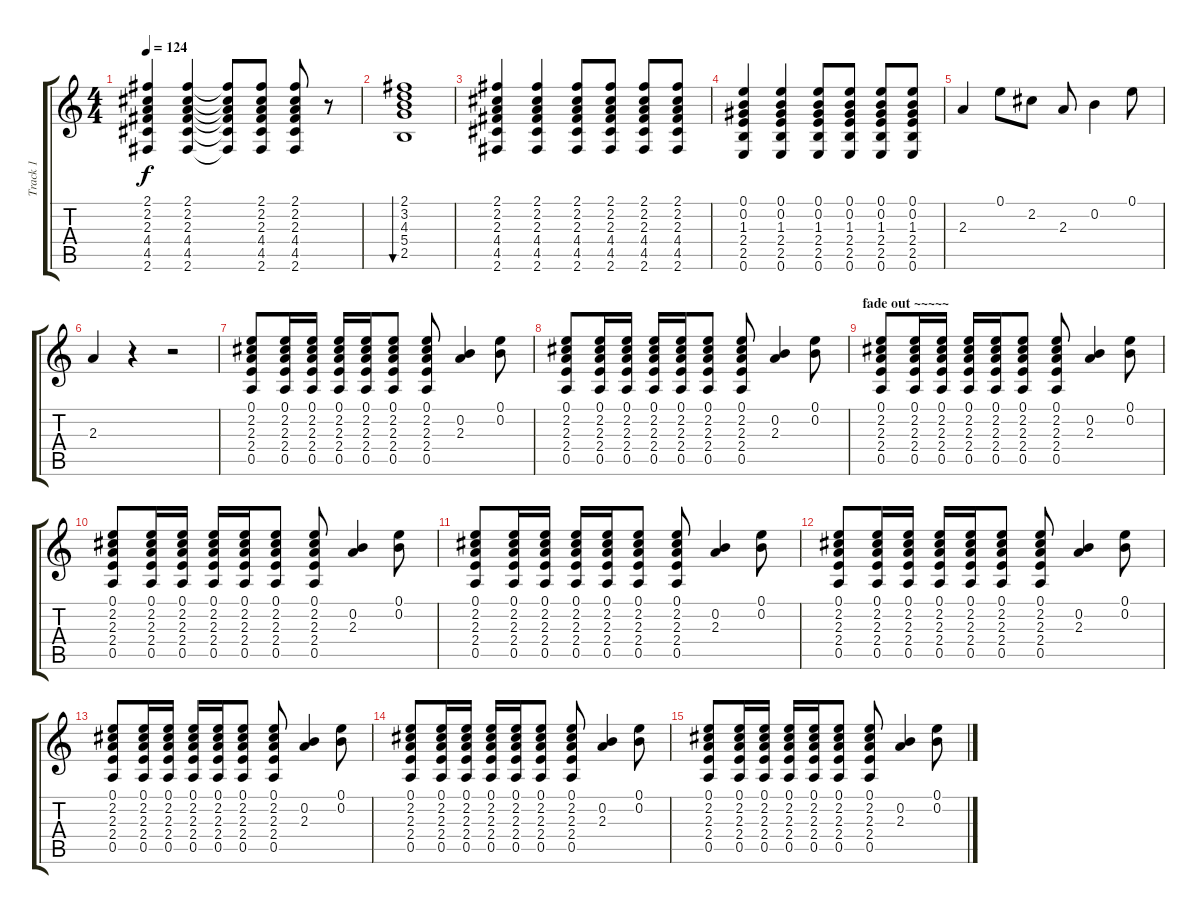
\track ("Track 1" "Track 1") {instrument electricguitarclean}
\staff {score tabs}
\tuning (E4 B3 G3 D3 A2 E2) {hide}
\ts (4 4)
\tempo 124
\clef g2
\ks c
(2.1 2.2 2.3 4.4 4.5 2.6).4{dy f} (2.1 2.2 2.3 4.4 4.5 2.6).4 (2.1{t} 2.2{t} 2.3{t} 4.4{t} 4.5{t} 2.6{t}).8 (2.1 2.2 2.3 4.4 4.5 2.6).8 (2.1 2.2 2.3 4.4 4.5 2.6).8 r.8 |
(2.1 3.2 4.3 5.4 2.5).1{bu 480} |
(2.1 2.2 2.3 4.4 4.5 2.6).4 (2.1 2.2 2.3 4.4 4.5 2.6).4 (2.1 2.2 2.3 4.4 4.5 2.6).8 (2.1 2.2 2.3 4.4 4.5 2.6).8 (2.1 2.2 2.3 4.4 4.5 2.6).8 (2.1 2.2 2.3 4.4 4.5 2.6).8 |
(0.1 0.2 1.3 2.4 2.5 0.6).4 (0.1 0.2 1.3 2.4 2.5 0.6).4 (0.1 0.2 1.3 2.4 2.5 0.6).8 (0.1 0.2 1.3 2.4 2.5 0.6).8 (0.1 0.2 1.3 2.4 2.5 0.6).8 (0.1 0.2 1.3 2.4 2.5 0.6).8 |
2.3.4 0.1.8 2.2.8 2.3.8 0.2.4 0.1.8 |
2.3.4 r.4 r.2 |
(0.1 2.2 2.3 2.4 0.5).8 (0.1 2.2 2.3 2.4 0.5).16 (0.1 2.2 2.3 2.4 0.5).16 (0.1 2.2 2.3 2.4 0.5).16 (0.1 2.2 2.3 2.4 0.5).16 (0.1 2.2 2.3 2.4 0.5).8 (0.1 2.2 2.3 2.4 0.5).8 (0.2 2.3).4 (0.1 0.2).8 |
(0.1 2.2 2.3 2.4 0.5).8 (0.1 2.2 2.3 2.4 0.5).16 (0.1 2.2 2.3 2.4 0.5).16 (0.1 2.2 2.3 2.4 0.5).16 (0.1 2.2 2.3 2.4 0.5).16 (0.1 2.2 2.3 2.4 0.5).8 (0.1 2.2 2.3 2.4 0.5).8 (0.2 2.3).4 (0.1 0.2).8 |
\section ("" "fade out ~~~~~")
(0.1 2.2 2.3 2.4 0.5).8{volume 11} (0.1 2.2 2.3 2.4 0.5).16 (0.1 2.2 2.3 2.4 0.5).16 (0.1 2.2 2.3 2.4 0.5).16 (0.1 2.2 2.3 2.4 0.5).16 (0.1 2.2 2.3 2.4 0.5).8 (0.1 2.2 2.3 2.4 0.5).8 (0.2 2.3).4 (0.1 0.2).8 |
(0.1 2.2 2.3 2.4 0.5).8{volume 9} (0.1 2.2 2.3 2.4 0.5).16 (0.1 2.2 2.3 2.4 0.5).16 (0.1 2.2 2.3 2.4 0.5).16 (0.1 2.2 2.3 2.4 0.5).16 (0.1 2.2 2.3 2.4 0.5).8 (0.1 2.2 2.3 2.4 0.5).8 (0.2 2.3).4 (0.1 0.2).8 |
(0.1 2.2 2.3 2.4 0.5).8{volume 7} (0.1 2.2 2.3 2.4 0.5).16 (0.1 2.2 2.3 2.4 0.5).16 (0.1 2.2 2.3 2.4 0.5).16 (0.1 2.2 2.3 2.4 0.5).16 (0.1 2.2 2.3 2.4 0.5).8 (0.1 2.2 2.3 2.4 0.5).8 (0.2 2.3).4 (0.1 0.2).8 |
(0.1 2.2 2.3 2.4 0.5).8{volume 6} (0.1 2.2 2.3 2.4 0.5).16 (0.1 2.2 2.3 2.4 0.5).16 (0.1 2.2 2.3 2.4 0.5).16 (0.1 2.2 2.3 2.4 0.5).16 (0.1 2.2 2.3 2.4 0.5).8 (0.1 2.2 2.3 2.4 0.5).8 (0.2 2.3).4 (0.1 0.2).8 |
(0.1 2.2 2.3 2.4 0.5).8{volume 5} (0.1 2.2 2.3 2.4 0.5).16 (0.1 2.2 2.3 2.4 0.5).16 (0.1 2.2 2.3 2.4 0.5).16 (0.1 2.2 2.3 2.4 0.5).16 (0.1 2.2 2.3 2.4 0.5).8 (0.1 2.2 2.3 2.4 0.5).8 (0.2 2.3).4 (0.1 0.2).8 |
(0.1 2.2 2.3 2.4 0.5).8{volume 3} (0.1 2.2 2.3 2.4 0.5).16 (0.1 2.2 2.3 2.4 0.5).16 (0.1 2.2 2.3 2.4 0.5).16 (0.1 2.2 2.3 2.4 0.5).16 (0.1 2.2 2.3 2.4 0.5).8 (0.1 2.2 2.3 2.4 0.5).8 (0.2 2.3).4 (0.1 0.2).8 |
(0.1 2.2 2.3 2.4 0.5).8{volume 1} (0.1 2.2 2.3 2.4 0.5).16 (0.1 2.2 2.3 2.4 0.5).16 (0.1 2.2 2.3 2.4 0.5).16 (0.1 2.2 2.3 2.4 0.5).16 (0.1 2.2 2.3 2.4 0.5).8 (0.1 2.2 2.3 2.4 0.5).8 (0.2 2.3).4 (0.1 0.2).8
